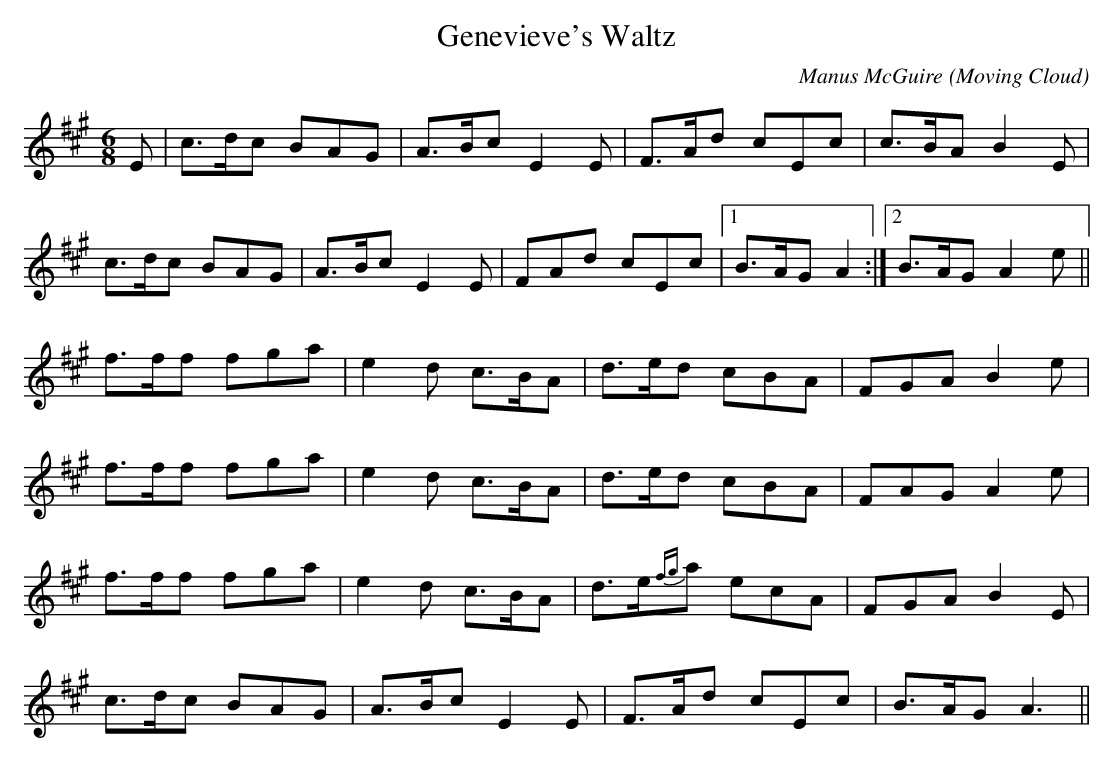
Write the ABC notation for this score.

X:1
T: Genevieve's Waltz
C: Manus McGuire (Moving Cloud)
M: 6/8
L: 1/8
K: A
E | c>dc BAG | A>Bc E2E | F>Ad cEc | c>BA B2E |
c>dc BAG | A>Bc E2E | FAd cEc |1 B>AG A2  :|2 B>AG A2e ||
f>ff fga | e2d c>BA | d>ed cBA | FGA  B2e |
f>ff fga | e2d c>BA | d>ed cBA | FAG A2e |
f>ff fga | e2d c>BA | d>e{fg}a ecA | FGA B2E |
c>dc BAG | A>Bc E2E | F>Ad cEc | B>AG A3 ||
